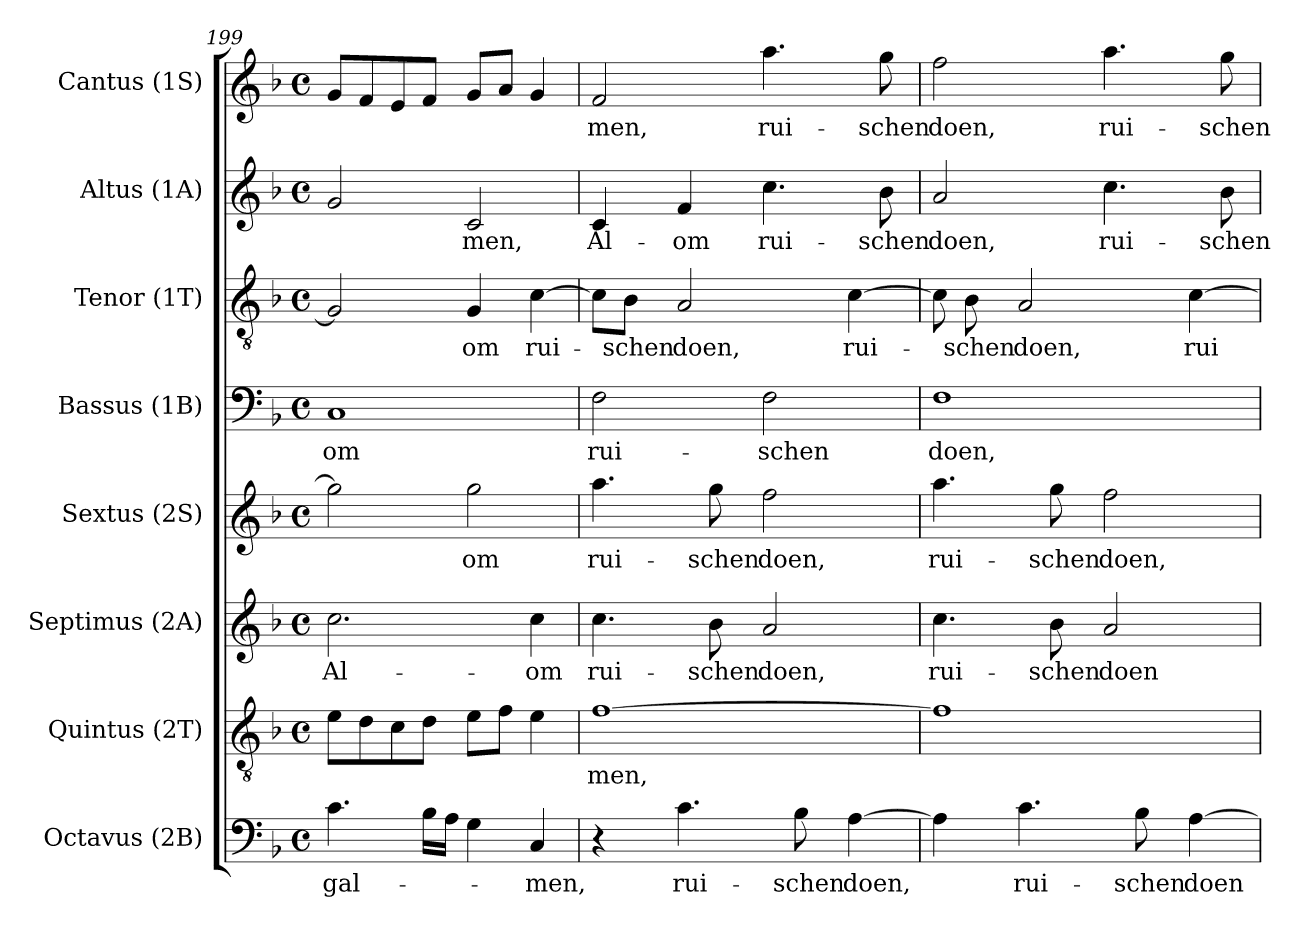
**kern	**text	**kern	**text	**kern	**text	**kern	**text	**kern	**text	**kern	**text	**kern	**text	**kern	**text
*part8	*part8	*part7	*part7	*part6	*part6	*part5	*part5	*part4	*part4	*part3	*part3	*part2	*part2	*part1	*part1
*staff8	*staff8	*staff7	*staff7	*staff6	*staff6	*staff5	*staff5	*staff4	*staff4	*staff3	*staff3	*staff2	*staff2	*staff1	*staff1
*I"Octavus (2B)	*	*I"Quintus (2T)	*	*I"Septimus (2A)	*	*I"Sextus (2S)	*	*I"Bassus (1B)	*	*I"Tenor (1T)	*	*I"Altus (1A)	*	*I"Cantus (1S)	*
*I'Octavus	*	*I'Quintus	*	*I'Septimus	*	*I'Sextus	*	*I'Bassus	*	*I'Tenor	*	*I'Altus	*	*I'Cantus	*
*clefF4	*	*clefGv2	*	*clefG2	*	*clefG2	*	*clefF4	*	*clefGv2	*	*clefG2	*	*clefG2	*
*k[b-]	*	*k[b-]	*	*k[b-]	*	*k[b-]	*	*k[b-]	*	*k[b-]	*	*k[b-]	*	*k[b-]	*
*F:	*	*F:	*	*F:	*	*F:	*	*F:	*	*F:	*	*F:	*	*F:	*
*M4/4	*	*M4/4	*	*M4/4	*	*M4/4	*	*M4/4	*	*M4/4	*	*M4/4	*	*M4/4	*
*met(c)	*	*met(c)	*	*met(c)	*	*met(c)	*	*met(c)	*	*met(c)	*	*met(c)	*	*met(c)	*
=199	=199	=199	=199	=199	=199	=199	=199	=199	=199	=199	=199	=199	=199	=199	=199
!	!LO:LY:b:color=#000000	!	!	!	!	!	!	!	!	!	!	!	!	!	!
!	!	!	!	!	!LO:LY:b:color=#000000	!	!	!	!	!	!	!	!	!	!
!	!	!	!	!	!	!	!	!	!LO:LY:b:color=#000000	!	!	!	!	!	!
4.ci\	gal-	8ei\L	.	2.cci\	Al-	2ggi\]	.	1Ci	-om	2Gi/]	.	2gi/	.	8gi/L	.
.	.	8di\	.	.	.	.	.	.	.	.	.	.	.	8fi/	.
.	.	8ci\	.	.	.	.	.	.	.	.	.	.	.	8ei/	.
16B-i\LL	.	8di\J	.	.	.	.	.	.	.	.	.	.	.	8fi/J	.
16Ai\JJ	.	.	.	.	.	.	.	.	.	.	.	.	.	.	.
!	!	!	!	!	!	!	!LO:LY:b:color=#000000	!	!	!	!	!	!	!	!
!	!	!	!	!	!	!	!	!	!	!	!LO:LY:b:color=#000000	!	!	!	!
!	!	!	!	!	!	!	!	!	!	!	!	!	!LO:LY:b:color=#000000	!	!
4Gi\	.	8ei\L	.	.	.	2ggi\	-om	.	.	4Gi/	-om	2ci/	-men,	8gi/L	.
.	.	8fi\J	.	.	.	.	.	.	.	.	.	.	.	8ai/J	.
!	!LO:LY:b:color=#000000	!	!	!	!	!	!	!	!	!	!	!	!	!	!
!	!	!	!	!	!LO:LY:b:color=#000000	!	!	!	!	!	!	!	!	!	!
!	!	!	!	!	!	!	!	!	!	!	!LO:LY:b:color=#000000	!	!	!	!
4Ci/	-men,	4ei\	.	4cci\	-om	.	.	.	.	[>4ci\	rui-	.	.	4gi/	.
!!LO:PB:g=z
=200	=200	=200	=200	=200	=200	=200	=200	=200	=200	=200	=200	=200	=200	=200	=200
!	!	!	!LO:LY:b:color=#000000	!	!	!	!	!	!	!	!	!	!	!	!
!	!	!	!	!	!LO:LY:b:color=#000000	!	!	!	!	!	!	!	!	!	!
!	!	!	!	!	!	!	!LO:LY:b:color=#000000	!	!	!	!	!	!	!	!
!	!	!	!	!	!	!	!	!	!LO:LY:b:color=#000000	!	!	!	!	!	!
!	!	!	!	!	!	!	!	!	!	!	!	!	!LO:LY:b:color=#000000	!	!
!	!	!	!	!	!	!	!	!	!	!	!	!	!	!	!LO:LY:b:color=#000000
4r	.	[>1fi	-men,	4.cci\	rui-	4.aai\	rui-	2Fi\	rui-	8ci\L]	.	4ci/	Al-	2fi/	-men,
!	!	!	!	!	!	!	!	!	!	!	!LO:LY:b:color=#000000	!	!	!	!
.	.	.	.	.	.	.	.	.	.	8B-i\J	-schen	.	.	.	.
!	!LO:LY:b:color=#000000	!	!	!	!	!	!	!	!	!	!	!	!	!	!
!	!	!	!	!	!	!	!	!	!	!	!LO:LY:b:color=#000000	!	!	!	!
!	!	!	!	!	!	!	!	!	!	!	!	!	!LO:LY:b:color=#000000	!	!
4.ci\	rui-	.	.	.	.	.	.	.	.	2Ai/	doen,	4fi/	-om	.	.
!	!	!	!	!	!LO:LY:b:color=#000000	!	!	!	!	!	!	!	!	!	!
!	!	!	!	!	!	!	!LO:LY:b:color=#000000	!	!	!	!	!	!	!	!
.	.	.	.	8b-i\	-schen	8ggi\	-schen	.	.	.	.	.	.	.	.
!	!	!	!	!	!LO:LY:b:color=#000000	!	!	!	!	!	!	!	!	!	!
!	!	!	!	!	!	!	!LO:LY:b:color=#000000	!	!	!	!	!	!	!	!
!	!	!	!	!	!	!	!	!	!LO:LY:b:color=#000000	!	!	!	!	!	!
!	!	!	!	!	!	!	!	!	!	!	!	!	!LO:LY:b:color=#000000	!	!
!	!	!	!	!	!	!	!	!	!	!	!	!	!	!	!LO:LY:b:color=#000000
.	.	.	.	2ai/	doen,	2ffi\	doen,	2Fi\	-schen	.	.	4.cci\	rui-	4.aai\	rui-
!	!LO:LY:b:color=#000000	!	!	!	!	!	!	!	!	!	!	!	!	!	!
8B-i\	-schen	.	.	.	.	.	.	.	.	.	.	.	.	.	.
!	!LO:LY:b:color=#000000	!	!	!	!	!	!	!	!	!	!	!	!	!	!
!	!	!	!	!	!	!	!	!	!	!	!LO:LY:b:color=#000000	!	!	!	!
[>4Ai\	doen,	.	.	.	.	.	.	.	.	[>4ci\	rui-	.	.	.	.
!	!	!	!	!	!	!	!	!	!	!	!	!	!LO:LY:b:color=#000000	!	!
!	!	!	!	!	!	!	!	!	!	!	!	!	!	!	!LO:LY:b:color=#000000
.	.	.	.	.	.	.	.	.	.	.	.	8b-i\	-schen	8ggi\	-schen
=201	=201	=201	=201	=201	=201	=201	=201	=201	=201	=201	=201	=201	=201	=201	=201
!	!	!	!	!	!LO:LY:b:color=#000000	!	!	!	!	!	!	!	!	!	!
!	!	!	!	!	!	!	!LO:LY:b:color=#000000	!	!	!	!	!	!	!	!
!	!	!	!	!	!	!	!	!	!LO:LY:b:color=#000000	!	!	!	!	!	!
!	!	!	!	!	!	!	!	!	!	!	!	!	!LO:LY:b:color=#000000	!	!
!	!	!	!	!	!	!	!	!	!	!	!	!	!	!	!LO:LY:b:color=#000000
4Ai\]	.	1fi]	.	4.cci\	rui-	4.aai\	rui-	1Fi	doen,	8ci\]	.	2ai/	doen,	2ffi\	doen,
!	!	!	!	!	!	!	!	!	!	!	!LO:LY:b:color=#000000	!	!	!	!
.	.	.	.	.	.	.	.	.	.	8B-i\	-schen	.	.	.	.
!	!LO:LY:b:color=#000000	!	!	!	!	!	!	!	!	!	!	!	!	!	!
!	!	!	!	!	!	!	!	!	!	!	!LO:LY:b:color=#000000	!	!	!	!
4.ci\	rui-	.	.	.	.	.	.	.	.	2Ai/	doen,	.	.	.	.
!	!	!	!	!	!LO:LY:b:color=#000000	!	!	!	!	!	!	!	!	!	!
!	!	!	!	!	!	!	!LO:LY:b:color=#000000	!	!	!	!	!	!	!	!
.	.	.	.	8b-i\	-schen	8ggi\	-schen	.	.	.	.	.	.	.	.
!	!	!	!	!	!LO:LY:b:color=#000000	!	!	!	!	!	!	!	!	!	!
!	!	!	!	!	!	!	!LO:LY:b:color=#000000	!	!	!	!	!	!	!	!
!	!	!	!	!	!	!	!	!	!	!	!	!	!LO:LY:b:color=#000000	!	!
!	!	!	!	!	!	!	!	!	!	!	!	!	!	!	!LO:LY:b:color=#000000
.	.	.	.	2ai/	doen	2ffi\	doen,	.	.	.	.	4.cci\	rui-	4.aai\	rui-
!	!LO:LY:b:color=#000000	!	!	!	!	!	!	!	!	!	!	!	!	!	!
8B-i\	-schen	.	.	.	.	.	.	.	.	.	.	.	.	.	.
!	!LO:LY:b:color=#000000	!	!	!	!	!	!	!	!	!	!	!	!	!	!
!	!	!	!	!	!	!	!	!	!	!	!LO:LY:b:color=#000000	!	!	!	!
[>4Ai\	doen	.	.	.	.	.	.	.	.	[>4ci\	rui-	.	.	.	.
!	!	!	!	!	!	!	!	!	!	!	!	!	!LO:LY:b:color=#000000	!	!
!	!	!	!	!	!	!	!	!	!	!	!	!	!	!	!LO:LY:b:color=#000000
.	.	.	.	.	.	.	.	.	.	.	.	8b-i\	-schen	8ggi\	-schen
=	=	=	=	=	=	=	=	=	=	=	=	=	=	=	=
*-	*-	*-	*-	*-	*-	*-	*-	*-	*-	*-	*-	*-	*-	*-	*-
